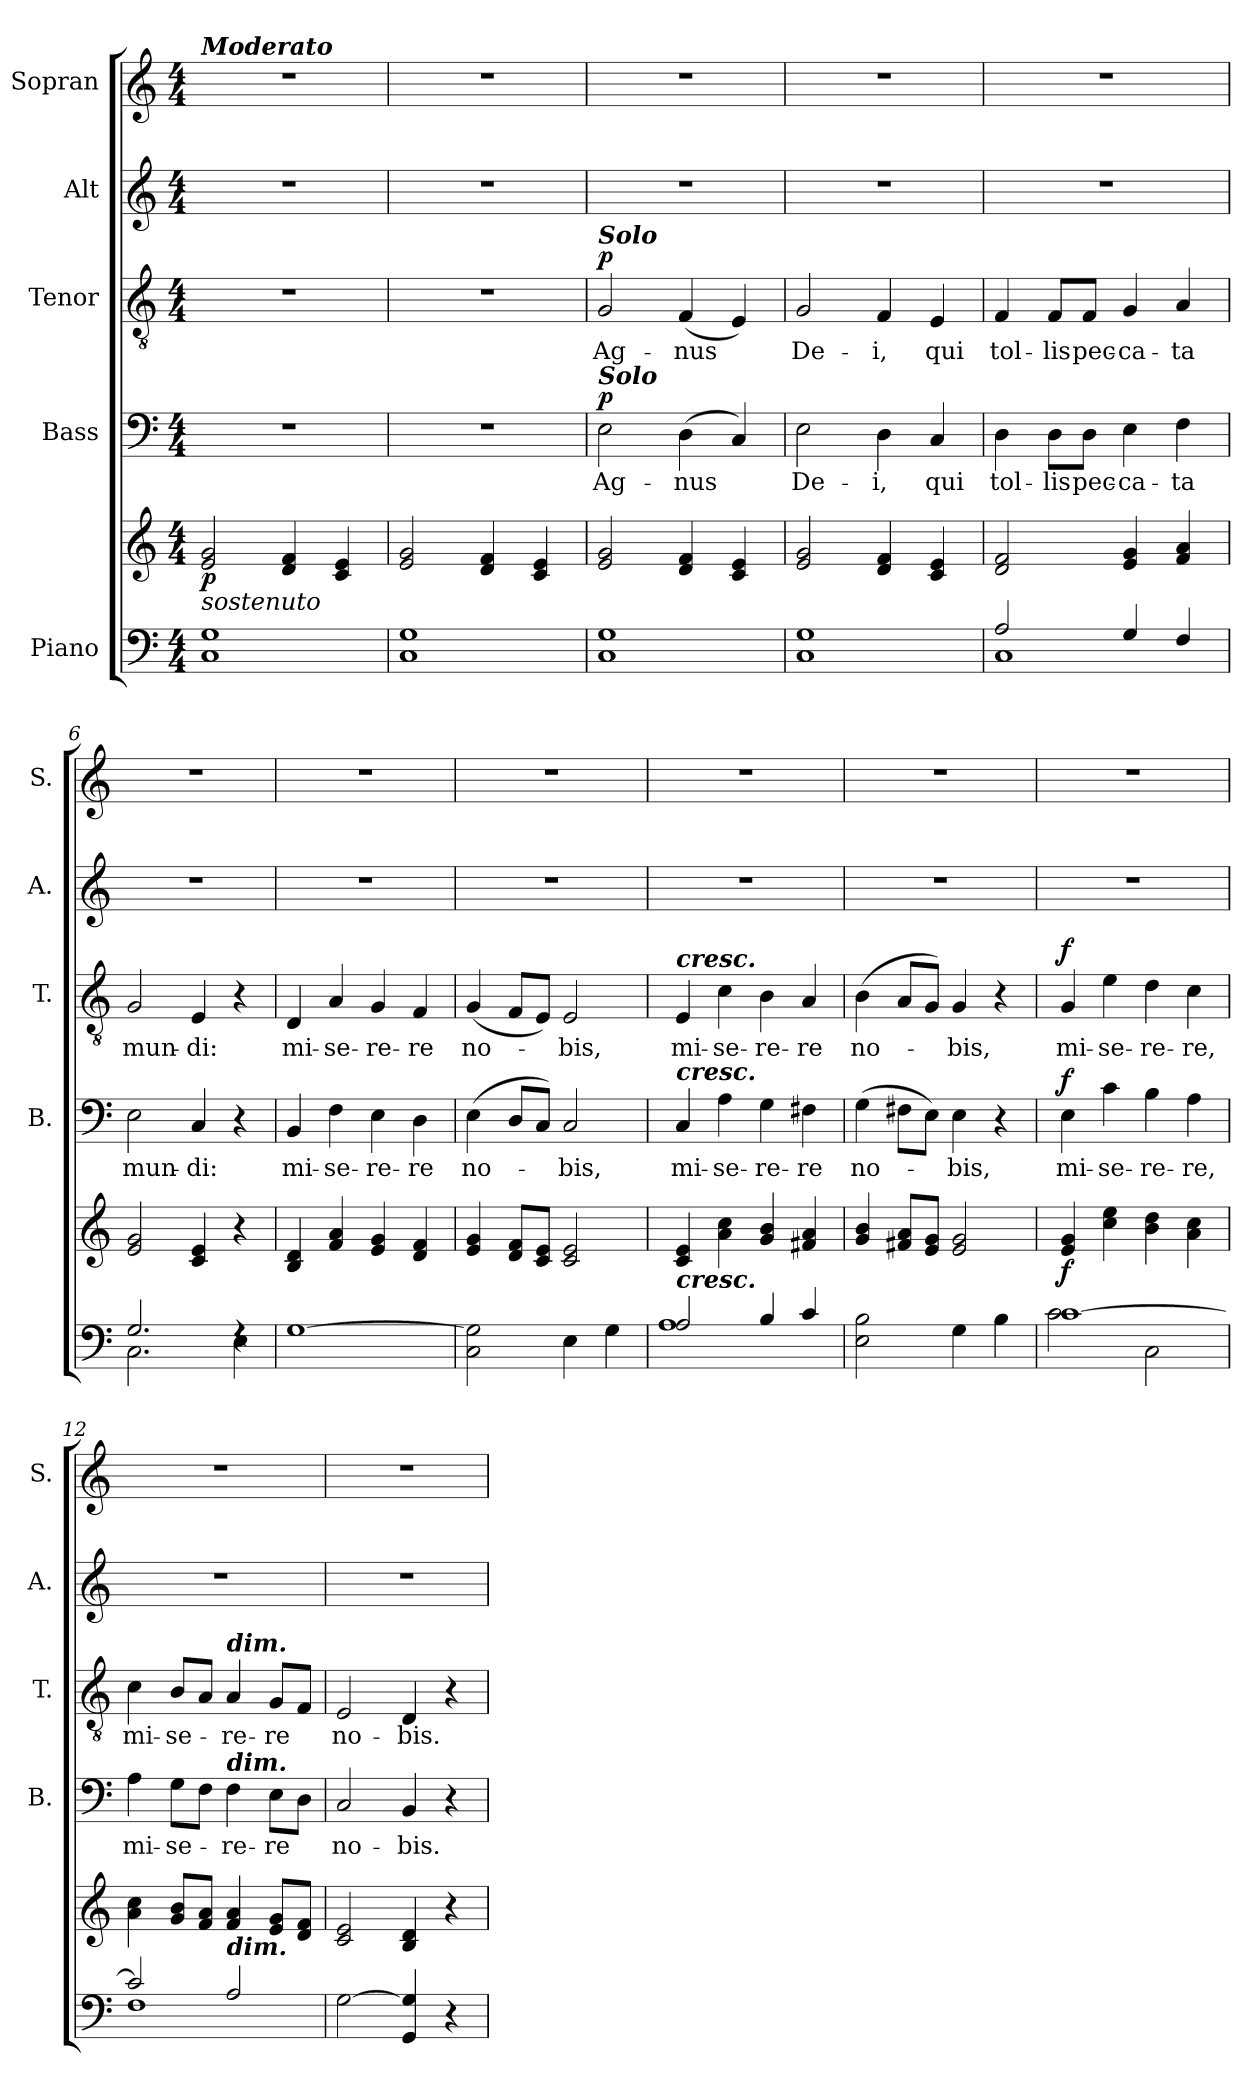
**kern	**kern	**dynam	**kern	**text	**dynam	**kern	**text	**dynam	**kern	**kern
*part5	*part5	*part5	*part4	*part4	*part4	*part3	*part3	*part3	*part2	*part1
*staff6	*staff5	*staff5/6	*staff4	*staff4	*staff4	*staff3	*staff3	*staff3	*staff2	*staff1
*I"Piano	*	*	*I"Bass	*	*	*I"Tenor	*	*	*I"Alt	*I"Sopran
*	*	*	*I'B.	*	*	*I'T.	*	*	*I'A.	*I'S.
*clefF4	*clefG2	*	*clefF4	*	*	*clefGv2	*	*	*clefG2	*clefG2
*k[]	*k[]	*	*k[]	*	*	*k[]	*	*	*k[]	*k[]
*M4/4	*M4/4	*	*M4/4	*	*	*M4/4	*	*	*M4/4	*M4/4
=1	=1	=1	=1	=1	=1	=1	=1	=1	=1	=1
!	!	!	!	!	!	!	!	!	!	!LO:TX:a:Bi:t=Moderato
!	!LO:TX:b:i:t=sostenuto	!	!	!	!	!	!	!	!	!
!	!	!LO:DY:b	!	!	!	!	!	!	!	!
1C 1G	2e/ 2g/	p	1r	.	.	1r	.	.	1r	1r
.	4d/ 4f/	.	.	.	.	.	.	.	.	.
.	4c/ 4e/	.	.	.	.	.	.	.	.	.
=2	=2	=2	=2	=2	=2	=2	=2	=2	=2	=2
1C 1G	2e/ 2g/	.	1r	.	.	1r	.	.	1r	1r
.	4d/ 4f/	.	.	.	.	.	.	.	.	.
.	4c/ 4e/	.	.	.	.	.	.	.	.	.
=3	=3	=3	=3	=3	=3	=3	=3	=3	=3	=3
!	!	!	!	!	!	!LO:TX:a:Bi:t=Solo	!	!	!	!
!	!	!	!LO:TX:a:Bi:t=Solo	!	!	!	!	!	!	!
!	!	!	!	!	!LO:DY:a	!	!	!LO:DY:a	!	!
1C 1G	2e/ 2g/	.	2E\	Ag-	p	2G/	Ag-	p	1r	1r
.	4d/ 4f/	.	(>4D\	-nus	.	(4F/	-nus	.	.	.
.	4c/ 4e/	.	4C/)	.	.	4E/)	.	.	.	.
=4	=4	=4	=4	=4	=4	=4	=4	=4	=4	=4
1C 1G	2e/ 2g/	.	2E\	De-	.	2G/	De-	.	1r	1r
.	4d/ 4f/	.	4D\	-i,	.	4F/	-i,	.	.	.
.	4c/ 4e/	.	4C/	qui	.	4E/	qui	.	.	.
!!LO:LB:g=z
=5	=5	=5	=5	=5	=5	=5	=5	=5	=5	=5
*^	*	*	*	*	*	*	*	*	*	*
2A/	1C	2d/ 2f/	.	4D\	tol-	.	4F/	tol-	.	1r	1r
.	.	.	.	8D\L	-lis	.	8F/L	-lis	.	.	.
.	.	.	.	8D\J	pec-	.	8F/J	pec-	.	.	.
4G/	.	4e/ 4g/	.	4E\	-ca-	.	4G/	-ca-	.	.	.
4F/	.	4f/ 4a/	.	4F\	-ta	.	4A/	-ta	.	.	.
=6	=6	=6	=6	=6	=6	=6	=6	=6	=6	=6	=6
2.G/	2.C\	2e/ 2g/	.	2E\	mun-	.	2G/	mun-	.	1r	1r
.	.	4c/ 4e/	.	4C/	-di:	.	4E/	-di:	.	.	.
4rF	4E\	4r	.	4r	.	.	4r	.	.	.	.
*v	*v	*	*	*	*	*	*	*	*	*	*
=7	=7	=7	=7	=7	=7	=7	=7	=7	=7	=7
[1G	4B/ 4d/	.	4BB/	mi-	.	4D/	mi-	.	1r	1r
.	4f/ 4a/	.	4F\	-se-	.	4A/	-se-	.	.	.
.	4e/ 4g/	.	4E\	-re-	.	4G/	-re-	.	.	.
.	4d/ 4f/	.	4D\	-re	.	4F/	-re	.	.	.
=8	=8	=8	=8	=8	=8	=8	=8	=8	=8	=8
2C\ 2G\]	4e/ 4g/	.	(>4E\	no-	.	(4G/	no-	.	1r	1r
.	8d/ 8f/L	.	8D/L	.	.	8F/L	.	.	.	.
.	8c/ 8e/J	.	8C/J)	.	.	8E/J)	.	.	.	.
4E\	2c/ 2e/	.	2C/	-bis,	.	2E/	-bis,	.	.	.
4G\	.	.	.	.	.	.	.	.	.	.
=9	=9	=9	=9	=9	=9	=9	=9	=9	=9	=9
*^	*	*	*	*	*	*	*	*	*	*
!	!	!	!	!	!	!	!LO:TX:a:Bi:t=cresc.	!	!	!	!
!	!	!	!	!LO:TX:a:Bi:t=cresc.	!	!	!	!	!	!	!
!	!	!LO:TX:b:Bi:t=cresc.	!	!	!	!	!	!	!	!	!
2A/	1A	4c/ 4e/	.	4C/	mi-	.	4E/	mi-	.	1r	1r
.	.	4a\ 4cc\	.	4A\	-se-	.	4c\	-se-	.	.	.
4B/	.	4g/ 4b/	.	4G\	-re-	.	4B\	-re-	.	.	.
4c/	.	4f#X/ 4a/	.	4F#X\	-re	.	4A/	-re	.	.	.
*v	*v	*	*	*	*	*	*	*	*	*	*
!!LO:PB:g=z
=10	=10	=10	=10	=10	=10	=10	=10	=10	=10	=10
2E\ 2B\	4g/ 4b/	.	(>4G\	no-	.	(>4B\	no-	.	1r	1r
.	8f#X/ 8a/L	.	8F#X\L	.	.	8A/L	.	.	.	.
.	8e/ 8g/J	.	8E\J)	.	.	8G/J)	.	.	.	.
4G\	2e/ 2g/	.	4E\	-bis,	.	4G/	-bis,	.	.	.
4B\	.	.	4r	.	.	4r	.	.	.	.
=11	=11	=11	=11	=11	=11	=11	=11	=11	=11	=11
*^	*	*	*	*	*	*	*	*	*	*
!	!	!	!LO:DY:b	!	!	!LO:DY:a	!	!	!LO:DY:a	!	!
[1c	2c\	4e/ 4g/	f	4E\	mi-	f	4G/	mi-	f	1r	1r
.	.	4cc\ 4ee\	.	4c\	-se-	.	4e\	-se-	.	.	.
.	2C\	4b\ 4dd\	.	4B\	-re-	.	4d\	-re-	.	.	.
.	.	4a\ 4cc\	.	4A\	-re,	.	4c\	-re,	.	.	.
=12	=12	=12	=12	=12	=12	=12	=12	=12	=12	=12	=12
2c/]	1F	4a\ 4cc\	.	4A\	mi-	.	4c\	mi-	.	1r	1r
.	.	8g/ 8b/L	.	8G\L	-se-	.	8B/L	-se-	.	.	.
.	.	8f/ 8a/J	.	8F\J	.	.	8A/J	.	.	.	.
!	!	!	!	!	!	!	!LO:TX:a:Bi:t=dim.	!	!	!	!
!	!	!	!	!LO:TX:a:Bi:t=dim.	!	!	!	!	!	!	!
!	!	!LO:TX:b:Bi:t=dim.	!	!	!	!	!	!	!	!	!
2A/	.	4f/ 4a/	.	4F\	-re-	.	4A/	-re-	.	.	.
.	.	8e/ 8g/L	.	8E\L	-re	.	8G/L	-re	.	.	.
.	.	8d/ 8f/J	.	8D\J	.	.	8F/J	.	.	.	.
*v	*v	*	*	*	*	*	*	*	*	*	*
=13	=13	=13	=13	=13	=13	=13	=13	=13	=13	=13
[2G\	2c/ 2e/	.	2C/	no-	.	2E/	no-	.	1r	1r
4GG/ 4G/]	4B/ 4d/	.	4BB/	-bis.	.	4D/	-bis.	.	.	.
4r	4r	.	4r	.	.	4r	.	.	.	.
=	=	=	=	=	=	=	=	=	=	=
*-	*-	*-	*-	*-	*-	*-	*-	*-	*-	*-
